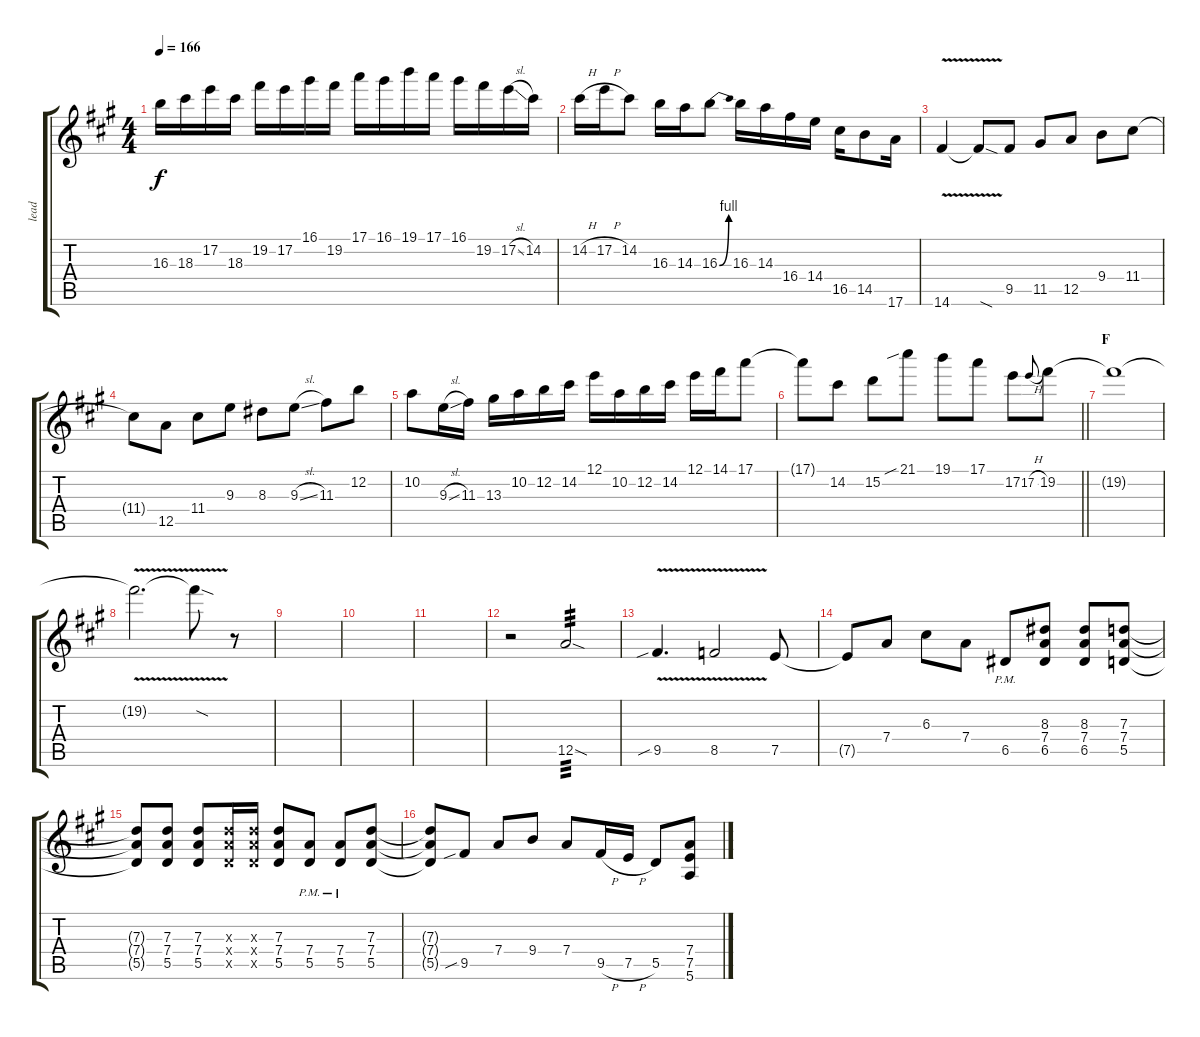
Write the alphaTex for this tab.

\track ("lead" "lead") {instrument overdrivenguitar}
\staff {score tabs}
\tuning (E4 B3 G3 D3 A2 E2) {hide}
\ts (4 4)
\tempo 166
\clef g2
\ks a
16.3.16{dy f} 18.3.16 17.2.16 18.3.16 19.2.16 17.2.16 16.1.16 19.2.16 17.1.16 16.1.16 19.1.16 17.1.16 16.1.16 19.2.16 17.2{sl}.16 14.2.16 |
14.2{h}.16 17.2{h}.16 14.2.8 16.3.16 14.3.16 16.3{be (bend 0 0 60 4)}.8 16.3.16 14.3.16 16.4.16 14.4.16 16.5.16 14.5.8 17.6.16 |
14.6{v}.4 14.6{sod t}.8 9.5.8 11.5.8 12.5.8 9.4.8 11.4.8 |
11.4{t}.8 12.5.8 11.4.8 9.3.8 8.3.8 9.3{sl}.8 11.3.8 12.2.8 |
10.2.8 9.3{sl}.16 11.3.16 13.3.16 10.2.16 12.2.16 14.2.16 12.1.16 10.2.16 12.2.16 14.2.16 12.1.16 14.1.16 17.1.8 |
\barLineRight lightlight
17.1{t}.8 14.2.8 15.2.8 21.1{sib}.8 19.1.8 17.1.8 17.2.8 17.2{h}.8{gr onbeat} 19.2.8 |
\section ("" "F")
19.2{t}.1 |
19.2{v t}.2{d} 19.2{sod t}.8 r.8 |
|
|
|
r.2 12.5{sod}.2{tp 3} |
9.5{v sib}.4{d} 8.5{v}.2 7.5.8 |
7.5{t}.8 7.4.8 6.3.8 7.4.8 6.5{pm}.8 (8.3 7.4 6.5).8 (8.3 7.4 6.5).8 (7.3 7.4 5.5).8 |
(7.3{t} 7.4{t} 5.5{t}).8 (7.3 7.4 5.5).8 (7.3 7.4 5.5).8 (7.3{x} 7.4{x} 5.5{x}).16 (7.3{x} 7.4{x} 5.5{x}).16 (7.3 7.4 5.5).8 (7.4{pm} 5.5{pm}).8 (7.4{pm} 5.5{pm}).8 (7.3 7.4 5.5).8 |
(7.3{t} 7.4{t} 5.5{t}).8 9.5{sib}.8 7.4.8 9.4.8 7.4.8 9.5{h}.16 7.5{h}.16 5.5.8 (7.4 7.5 5.6).8
